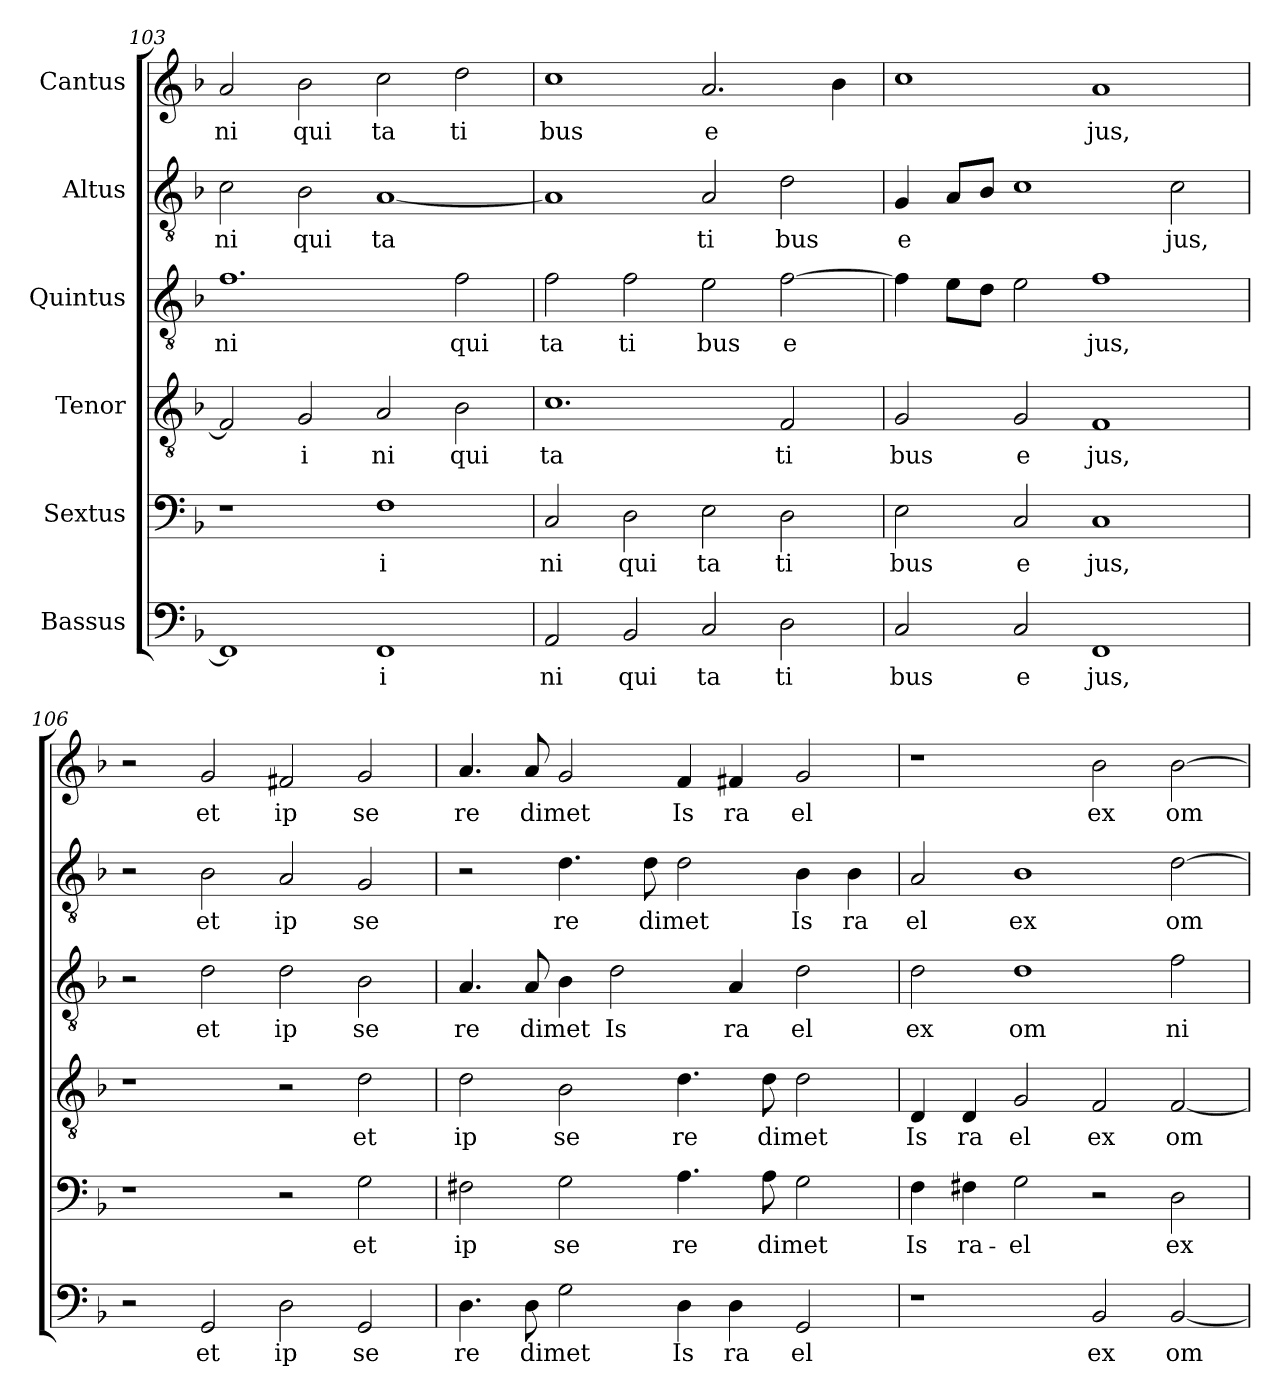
**kern	**text	**kern	**text	**kern	**text	**kern	**text	**kern	**text	**kern	**text
*part6	*part6	*part5	*part5	*part4	*part4	*part3	*part3	*part2	*part2	*part1	*part1
*staff6	*staff6	*staff5	*staff5	*staff4	*staff4	*staff3	*staff3	*staff2	*staff2	*staff1	*staff1
*I"Bassus	*	*I"Sextus	*	*I"Tenor	*	*I"Quintus	*	*I"Altus	*	*I"Cantus	*
*clefF4	*	*clefF4	*	*clefGv2	*	*clefGv2	*	*clefGv2	*	*clefG2	*
*k[b-]	*	*k[b-]	*	*k[b-]	*	*k[b-]	*	*k[b-]	*	*k[b-]	*
*F:	*	*F:	*	*F:	*	*F:	*	*F:	*	*F:	*
=103	=103	=103	=103	=103	=103	=103	=103	=103	=103	=103	=103
!	!	!	!	!	!	!	!LO:LY:b	!	!LO:LY:b	!	!LO:LY:b
1FF]	.	1r	.	2F/]	.	1.f	ni	2c\	ni	2a/	ni
!	!	!	!	!	!LO:LY:b	!	!	!	!LO:LY:b	!	!LO:LY:b
.	.	.	.	2G/	i	.	.	2B-\	qui	2b-\	qui
!	!LO:LY:b	!	!LO:LY:b	!	!LO:LY:b	!	!	!	!LO:LY:b	!	!LO:LY:b
1FF	i	1F	i	2A/	ni	.	.	[<1A	ta	2cc\	ta
!	!	!	!	!	!LO:LY:b	!	!LO:LY:b	!	!	!	!LO:LY:b
.	.	.	.	2B-\	qui	2f\	qui	.	.	2dd\	ti
=104	=104	=104	=104	=104	=104	=104	=104	=104	=104	=104	=104
!	!LO:LY:b	!	!LO:LY:b	!	!LO:LY:b	!	!LO:LY:b	!	!	!	!LO:LY:b
2AA/	ni	2C/	ni	1.c	ta	2f\	ta	1A]	.	1cc	bus
!	!LO:LY:b	!	!LO:LY:b	!	!	!	!LO:LY:b	!	!	!	!
2BB-/	qui	2D\	qui	.	.	2f\	ti	.	.	.	.
!	!LO:LY:b	!	!LO:LY:b	!	!	!	!LO:LY:b	!	!LO:LY:b	!	!LO:LY:b
2C/	ta	2E\	ta	.	.	2e\	bus	2A/	ti	2.a/	e
!	!LO:LY:b	!	!LO:LY:b	!	!LO:LY:b	!	!LO:LY:b	!	!LO:LY:b	!	!
2D\	ti	2D\	ti	2F/	ti	[>2f\	e	2d\	bus	.	.
.	.	.	.	.	.	.	.	.	.	4b-\	.
=105	=105	=105	=105	=105	=105	=105	=105	=105	=105	=105	=105
!	!LO:LY:b	!	!LO:LY:b	!	!LO:LY:b	!	!	!	!LO:LY:b	!	!
2C/	bus	2E\	bus	2G/	bus	4f\]	.	4G/	e	1cc	.
.	.	.	.	.	.	8e\L	.	8A/L	.	.	.
.	.	.	.	.	.	8d\J	.	8B-/J	.	.	.
!	!LO:LY:b	!	!LO:LY:b	!	!LO:LY:b	!	!	!	!	!	!
2C/	e	2C/	e	2G/	e	2e\	.	1c	.	.	.
!	!LO:LY:b	!	!LO:LY:b	!	!LO:LY:b	!	!LO:LY:b	!	!	!	!LO:LY:b
1FF	jus,	1C	jus,	1F	jus,	1f	jus,	.	.	1a	jus,
!	!	!	!	!	!	!	!	!	!LO:LY:b	!	!
.	.	.	.	.	.	.	.	2c\	jus,	.	.
=106	=106	=106	=106	=106	=106	=106	=106	=106	=106	=106	=106
2r	.	1r	.	1r	.	2r	.	2r	.	2r	.
!	!LO:LY:b	!	!	!	!	!	!LO:LY:b	!	!LO:LY:b	!	!LO:LY:b
2GG/	et	.	.	.	.	2d\	et	2B-\	et	2g/	et
!	!LO:LY:b	!	!	!	!	!	!LO:LY:b	!	!LO:LY:b	!	!LO:LY:b
2D\	ip	2r	.	2r	.	2d\	ip	2A/	ip	2f#X/	ip
!	!LO:LY:b	!	!LO:LY:b	!	!LO:LY:b	!	!LO:LY:b	!	!LO:LY:b	!	!LO:LY:b
2GG/	se	2G\	et	2d\	et	2B-\	se	2G/	se	2g/	se
=107	=107	=107	=107	=107	=107	=107	=107	=107	=107	=107	=107
!	!LO:LY:b	!	!LO:LY:b	!	!LO:LY:b	!	!LO:LY:b	!	!	!	!LO:LY:b
4.D\	re	2F#X\	ip	2d\	ip	4.A/	re	2r	.	4.a/	re
!	!LO:LY:b	!	!	!	!	!	!LO:LY:b	!	!	!	!LO:LY:b
8D\	dimet	.	.	.	.	8A/	dimet	.	.	8a/	dimet
!	!	!	!LO:LY:b	!	!LO:LY:b	!	!	!	!LO:LY:b	!	!
2G\	.	2G\	se	2B-\	se	4B-\	.	4.d\	re	2g/	.
!	!	!	!	!	!	!	!LO:LY:b	!	!	!	!
.	.	.	.	.	.	2d\	Is	.	.	.	.
!	!	!	!	!	!	!	!	!	!LO:LY:b	!	!
.	.	.	.	.	.	.	.	8d\	dimet	.	.
!	!LO:LY:b	!	!LO:LY:b	!	!LO:LY:b	!	!	!	!	!	!LO:LY:b
4D\	Is	4.A\	re	4.d\	re	.	.	2d\	.	4f/	Is
!	!LO:LY:b	!	!	!	!	!	!LO:LY:b	!	!	!	!LO:LY:b
4D\	ra	.	.	.	.	4A/	ra	.	.	4f#X/	ra
!	!	!	!LO:LY:b	!	!LO:LY:b	!	!	!	!	!	!
.	.	8A\	dimet	8d\	dimet	.	.	.	.	.	.
!	!LO:LY:b	!	!	!	!	!	!LO:LY:b	!	!LO:LY:b	!	!LO:LY:b
2GG/	el	2G\	.	2d\	.	2d\	el	4B-\	Is	2g/	el
!	!	!	!	!	!	!	!	!	!LO:LY:b	!	!
.	.	.	.	.	.	.	.	4B-\	ra	.	.
!!LO:PB:g=z
=108	=108	=108	=108	=108	=108	=108	=108	=108	=108	=108	=108
!	!	!	!LO:LY:b	!	!LO:LY:b	!	!LO:LY:b	!	!LO:LY:b	!	!
1r	.	4F\	Is	4D/	Is	2d\	ex	2A/	el	1r	.
!	!	!	!LO:LY:b	!	!LO:LY:b	!	!	!	!	!	!
.	.	4F#X\	-ra-	4D/	ra	.	.	.	.	.	.
!	!	!	!LO:LY:b	!	!LO:LY:b	!	!LO:LY:b	!	!LO:LY:b	!	!
.	.	2G\	-el	2G/	el	1d	om	1B-	ex	.	.
!	!LO:LY:b	!	!	!	!LO:LY:b	!	!	!	!	!	!LO:LY:b
2BB-/	ex	2r	.	2F/	ex	.	.	.	.	2b-\	ex
!	!LO:LY:b	!	!LO:LY:b	!	!LO:LY:b	!	!LO:LY:b	!	!LO:LY:b	!	!LO:LY:b
[<2BB-/	om	2D\	ex	[<2F/	om	2f\	ni	[>2d\	om	[>2b-\	om-
=	=	=	=	=	=	=	=	=	=	=	=
*-	*-	*-	*-	*-	*-	*-	*-	*-	*-	*-	*-
